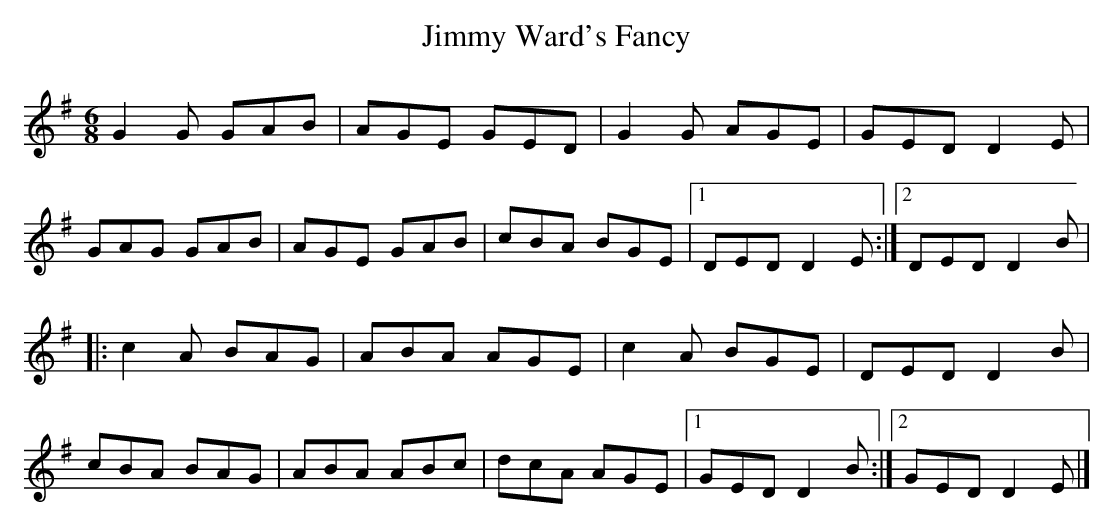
X:1
T:Jimmy Ward's Fancy
M:6/8
L:1/8
K:G
G2G GAB|AGE GED|G2G AGE|GED D2E|!
GAG GAB|AGE GAB|cBA BGE|1DED D2E:|2DED D2B|!
|:c2A BAG|ABA AGE|c2A BGE|DED D2B|!
cBA BAG|ABA ABc|dcA AGE|1GED D2B:|2GED D2E|]!
